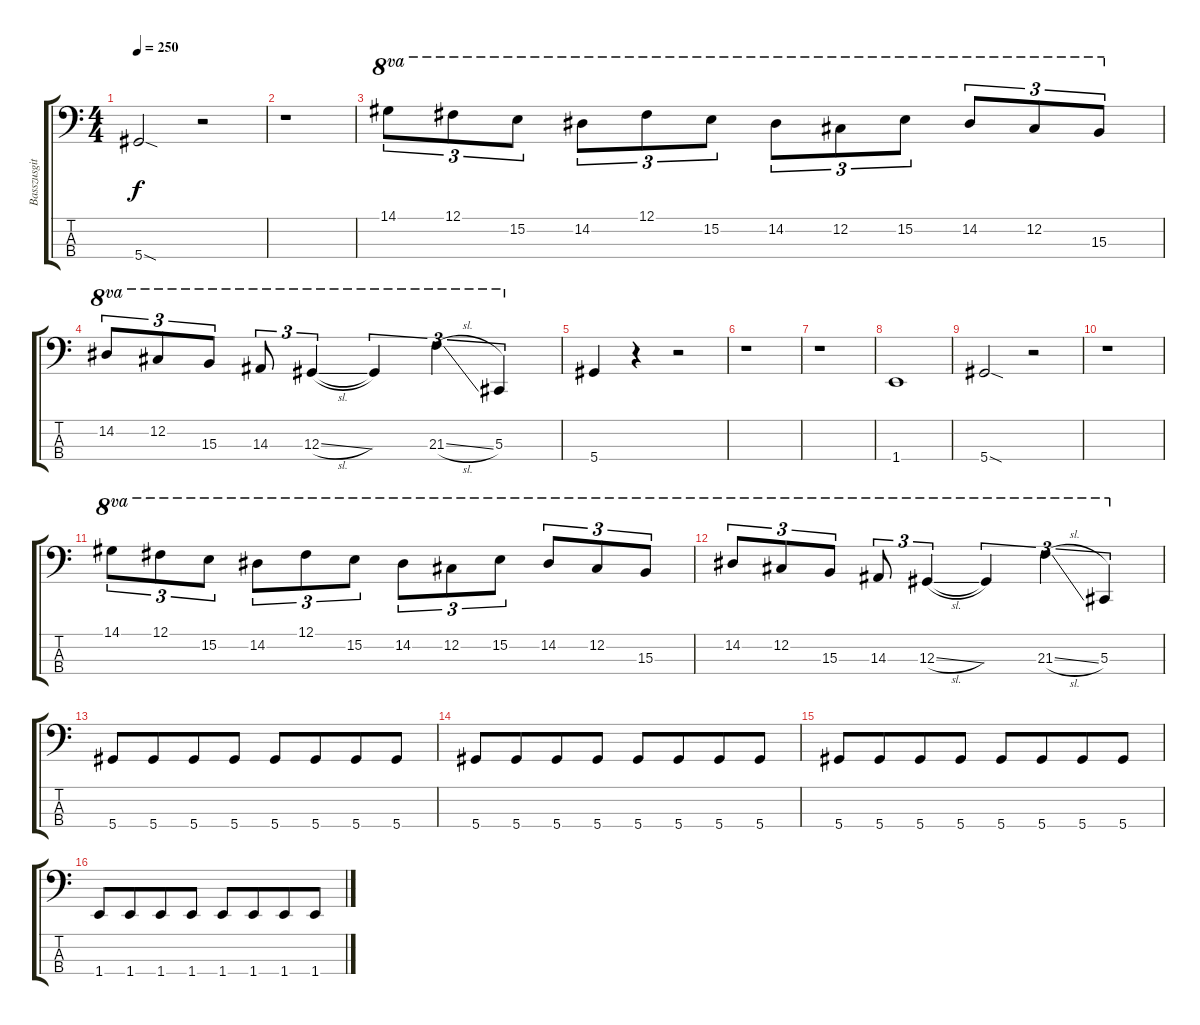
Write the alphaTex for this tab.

\track ("Basszusgitár (Barry Dunaway)" "Basszusgit") {instrument electricbassfinger}
\staff {score tabs}
\tuning (Gb2 Db2 Ab1 Eb1) {hide}
\ts (4 4)
\tempo 250
\clef f4
\ks c
5.4{sod}.2{dy f} r.2 |
r.1 |
14.1.8{tu (3 2) ot 8va} 12.1.8{tu (3 2) ot 8va} 15.2.8{tu (3 2) ot 8va} 14.2.8{tu (3 2) ot 8va} 12.1.8{tu (3 2) ot 8va} 15.2.8{tu (3 2) ot 8va} 14.2.8{tu (3 2) ot 8va} 12.2.8{tu (3 2) ot 8va} 15.2.8{tu (3 2) ot 8va} 14.2.8{tu (3 2) ot 8va} 12.2.8{tu (3 2) ot 8va} 15.3.8{tu (3 2) ot 8va} |
14.2.8{tu (3 2) ot 8va} 12.2.8{tu (3 2) ot 8va} 15.3.8{tu (3 2) ot 8va} 14.3.8{tu (3 2) ot 8va} 12.3{sl}.4{tu (3 2) ot 8va} 12.3{t}.4{tu (3 2) ot 8va} 21.3{sl}.4{tu (3 2) ot 8va} 5.3.4{tu (3 2) ot 8va} |
5.4.4 r.4 r.2 |
r.1 |
r.1 |
1.4.1 |
5.4{sod}.2 r.2 |
r.1 |
14.1.8{tu (3 2) ot 8va} 12.1.8{tu (3 2) ot 8va} 15.2.8{tu (3 2) ot 8va} 14.2.8{tu (3 2) ot 8va} 12.1.8{tu (3 2) ot 8va} 15.2.8{tu (3 2) ot 8va} 14.2.8{tu (3 2) ot 8va} 12.2.8{tu (3 2) ot 8va} 15.2.8{tu (3 2) ot 8va} 14.2.8{tu (3 2) ot 8va} 12.2.8{tu (3 2) ot 8va} 15.3.8{tu (3 2) ot 8va} |
14.2.8{tu (3 2) ot 8va} 12.2.8{tu (3 2) ot 8va} 15.3.8{tu (3 2) ot 8va} 14.3.8{tu (3 2) ot 8va} 12.3{sl}.4{tu (3 2) ot 8va} 12.3{t}.4{tu (3 2) ot 8va} 21.3{sl}.4{tu (3 2) ot 8va} 5.3.4{tu (3 2) ot 8va} |
5.4.8 5.4.8{beam merge} 5.4.8 5.4.8 5.4.8 5.4.8{beam merge} 5.4.8 5.4.8 |
5.4.8 5.4.8{beam merge} 5.4.8 5.4.8 5.4.8 5.4.8{beam merge} 5.4.8 5.4.8 |
5.4.8 5.4.8{beam merge} 5.4.8 5.4.8 5.4.8 5.4.8{beam merge} 5.4.8 5.4.8 |
1.4.8 1.4.8{beam merge} 1.4.8 1.4.8 1.4.8 1.4.8{beam merge} 1.4.8 1.4.8
